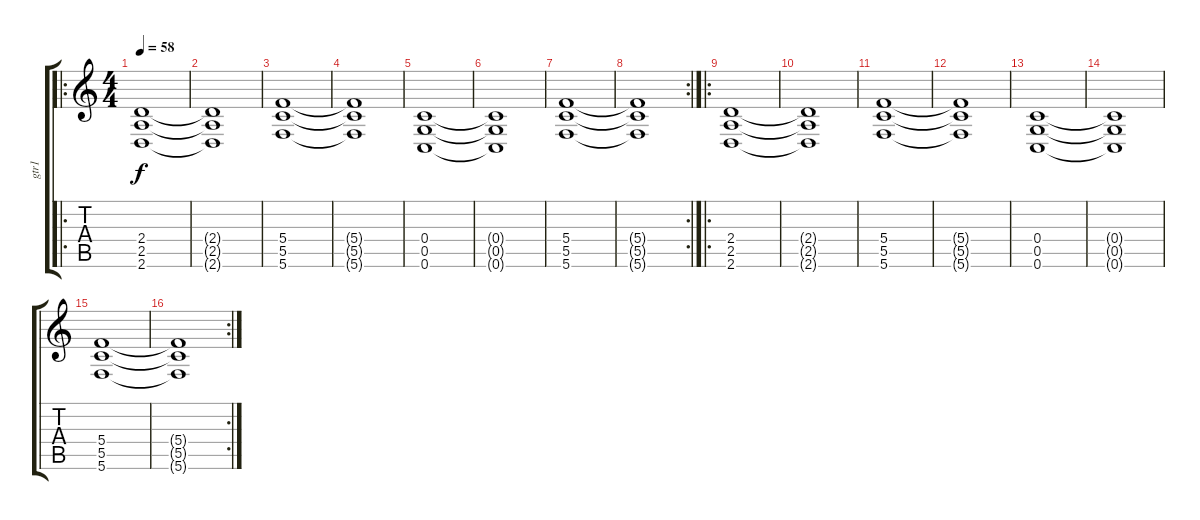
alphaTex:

\track ("gtr1" "gtr1") {instrument distortionguitar}
\staff {score tabs}
\tuning (D4 A3 F3 C3 G2 C2) {hide}
\ro
\ts (4 4)
\tempo 58
\clef g2
\ks c
(2.4 2.5 2.6).1{dy f} |
(2.4{t} 2.5{t} 2.6{t}).1 |
(5.4 5.5 5.6).1 |
(5.4{t} 5.5{t} 5.6{t}).1 |
(0.4 0.5 0.6).1 |
(0.4{t} 0.5{t} 0.6{t}).1 |
(5.4 5.5 5.6).1 |
\rc 2
(5.4{t} 5.5{t} 5.6{t}).1 |
\ro
(2.4 2.5 2.6).1 |
(2.4{t} 2.5{t} 2.6{t}).1 |
(5.4 5.5 5.6).1 |
(5.4{t} 5.5{t} 5.6{t}).1 |
(0.4 0.5 0.6).1 |
(0.4{t} 0.5{t} 0.6{t}).1 |
(5.4 5.5 5.6).1 |
\rc 2
(5.4{t} 5.5{t} 5.6{t}).1
